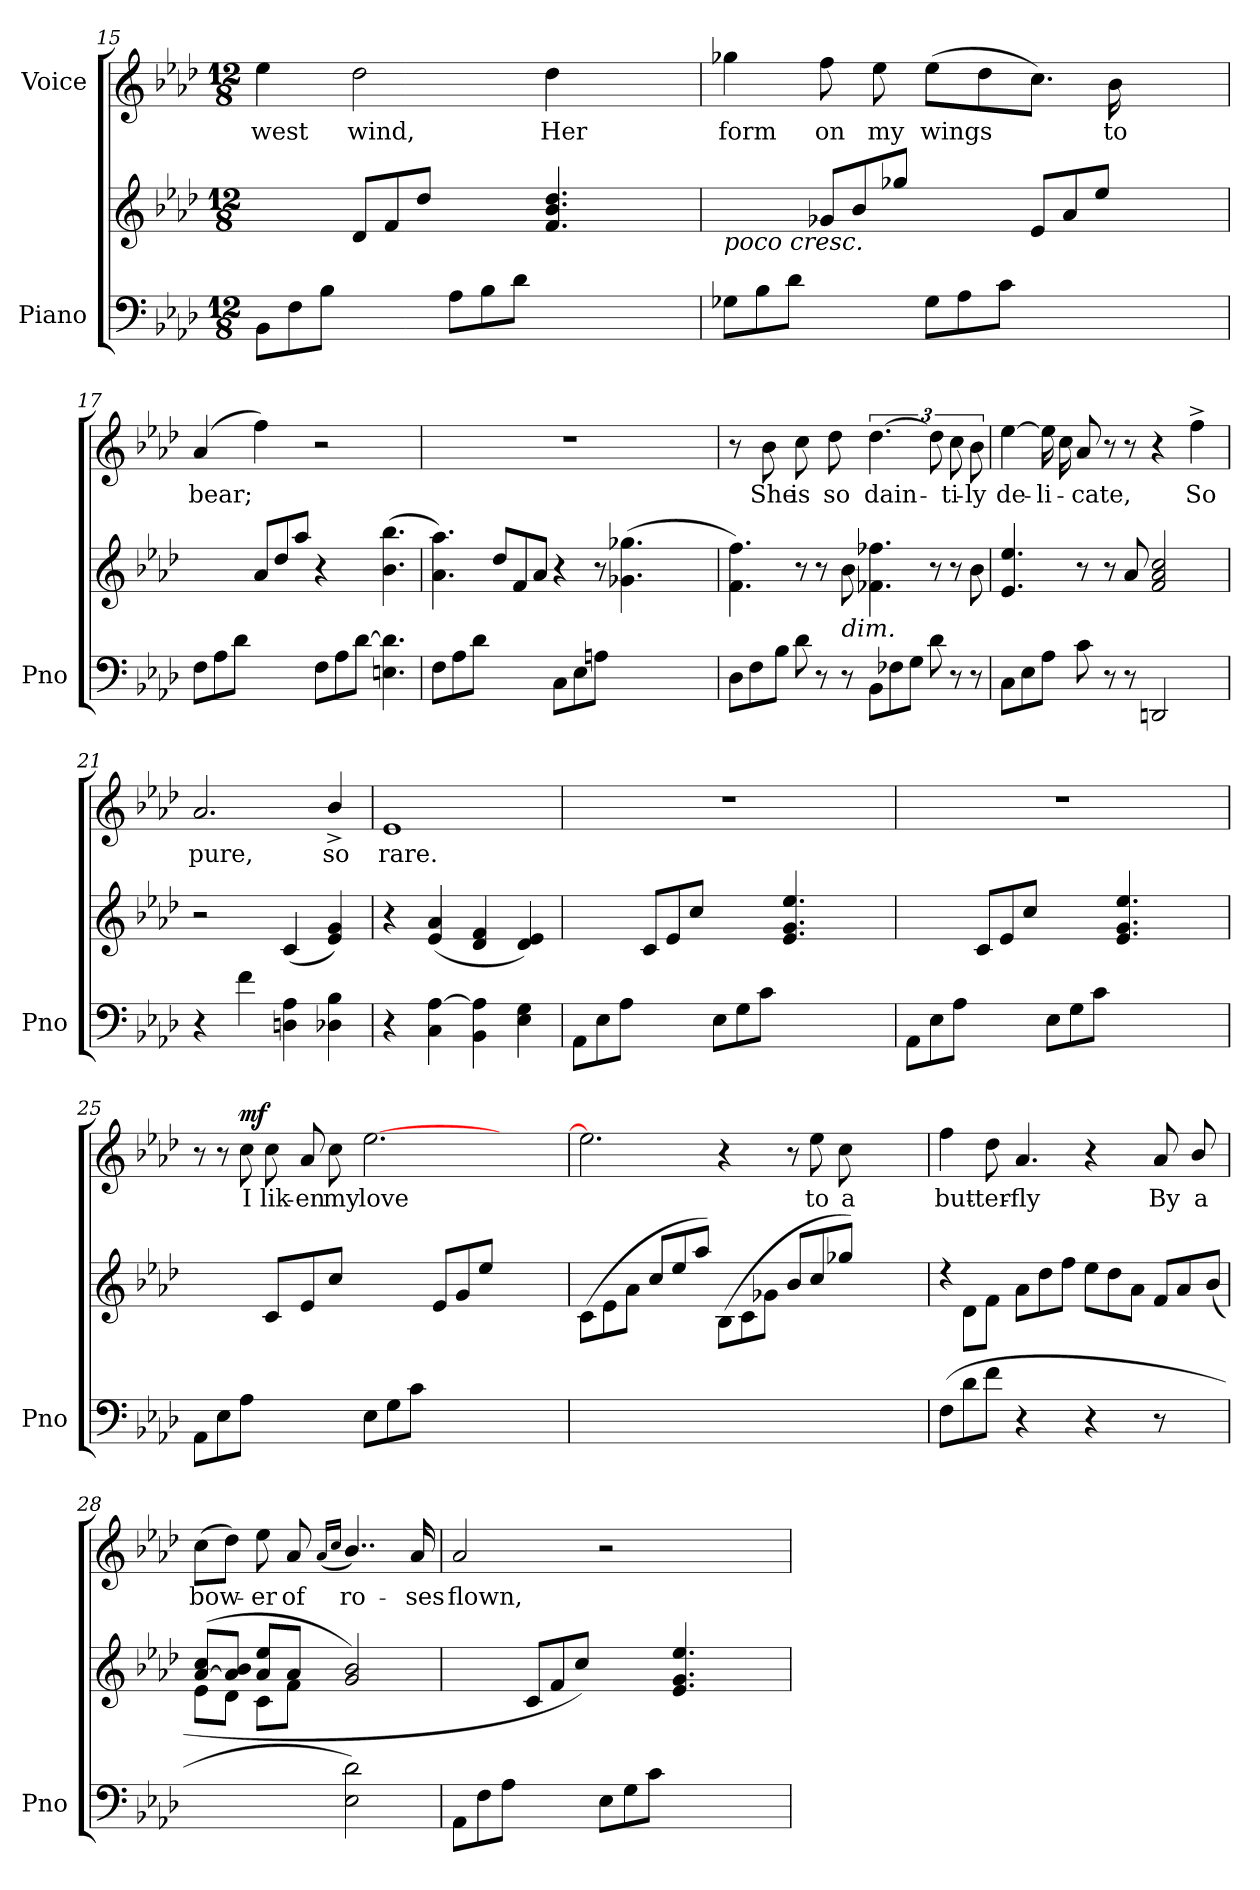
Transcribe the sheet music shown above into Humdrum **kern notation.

**kern	**kern	**kern	**text	**dynam
*part2	*part2	*part1	*part1	*part1
*staff3	*staff2	*staff1	*staff1	*staff1
*I"Piano	*	*I"Voice	*	*
*I'Pno	*	*	*	*
!!LO:LB:g=z
*clefF4	*clefG2	*clefG2	*	*
*k[b-e-a-d-]	*k[b-e-a-d-]	*k[b-e-a-d-]	*	*
*M12/8	*M12/8	*M12/8	*	*
*Xtuplet	*	*	*	*
=15	=15	=15	=15	=15
*^	*	*	*	*
!	!	!	!	!LO:LY:b	!
(12BB-\L	1.ryy	4ryy	4ee-\	west	.
12F\	.	.	.	.	.
12B-\J	.	.	.	.	.
*	*	*Xtuplet	*	*	*
!	!	!	!	!LO:LY:b	!
4ryy	.	12d-/L	2dd-\	wind,	.
.	.	12f/	.	.	.
.	.	12dd-/J)	.	.	.
(12A-\L	.	4ryy	.	.	.
12B-\	.	.	.	.	.
12d-\J	.	.	.	.	.
!	!	!	!	!LO:LY:b	!
2.ryy	.	6.f/ 6.b-/ 6.dd-/)	4dd-\	Her	.
.	.	2ryy	2ryy	.	.
=16	=16	=16	=16	=16	=16
!	!	!LO:TX:b:i:t=poco     cresc.	!	!	!
!	!	!	!	!LO:LY:b	!
(12G-X\L	1.ryy	4ryy	4gg-X\	form	.
12B-\	.	.	.	.	.
12d-\J	.	.	.	.	.
!	!	!	!	!LO:LY:b	!
4ryy	.	12g-X/L	8ff\	on	.
.	.	12b-/	.	.	.
!	!	!	!	!LO:LY:b	!
.	.	.	8ee-\	my	.
.	.	12gg-X/J)	.	.	.
!	!	!	!	!LO:LY:b	!
(12G-\L	.	4ryy	(8ee-\L	wings	.
12A-\	.	.	.	.	.
.	.	.	8dd-\	.	.
12c\J	.	.	.	.	.
2.ryy	.	12e-/L	8.cc\J)	.	.
.	.	12a-/	.	.	.
.	.	12ee-/J)	.	.	.
!	!	!	!	!LO:LY:b	!
.	.	.	16b-\	to	.
.	.	2ryy	2ryy	.	.
!!LO:PB:g=z
=17	=17	=17	=17	=17	=17
!	!	!	!	!LO:LY:b	!
(12F\L	2ryy	4ryy	(4a-/	bear;	.
12A-\	.	.	.	.	.
12d-\J	.	.	.	.	.
2.ryy	.	12a-/L	4ff\)	.	.
.	.	12dd-/	.	.	.
.	.	12aa-/J)	.	.	.
.	12F\L	4r	2r	.	.
.	12A-\	.	.	.	.
.	[12d-\J	.	.	.	.
.	6.En\ 6.d-\]	(6.b-\ 6.bb-\	.	.	.
*v	*v	*	*	*	*
=18	=18	=18	=18	=18
*	*^	*	*	*
(12F\L	6.a-\ 6.aa-\)	4ryy	1.r	.	.
12A-\	.	.	.	.	.
12d-\J	.	.	.	.	.
4ryy	6.ryy	12dd-/L	.	.	.
.	.	12f/	.	.	.
.	.	12a-/J)	.	.	.
(12C\L	6r	4ryy	.	.	.
12E-\	.	.	.	.	.
12An\J	12r	.	.	.	.
2.ryy	6.ryy	(6.g-X\ 6.gg-X\)	.	.	.
.	2ryy	2ryy	.	.	.
*	*v	*v	*	*	*
!!LO:LB:g=z
=19	=19	=19	=19	=19
12D-\L	6.f\ 6.ff\)	8r	.	.
12F\	.	.	.	.
!	!	!	!LO:LY:b	!
.	.	8b-\	She	.
12B-\J	.	.	.	.
!	!	!	!LO:LY:b	!
12d-\	12r	8cc\	is	.
12r	12r	.	.	.
!	!	!	!LO:LY:b	!
.	.	8dd-\	so	.
!	!LO:TX:b:i:t=dim.	!	!	!
12r	12b-\	.	.	.
!	!	!	!LO:LY:b	!
12BB-\L	6.f-X\ 6.ff-X\	[6.dd-\	dain-	.
12F-X\	.	.	.	.
12G\J	.	.	.	.
*	*	*Xtuplet	*	*
12d-\	12r	12dd-\]	.	.
!	!	!	!LO:LY:b	!
12r	12r	12cc\	-ti-	.
!	!	!	!LO:LY:b	!
12r	12b-\	12b-\	-ly	.
=20	=20	=20	=20	=20
!	!	!	!LO:LY:b	!
12C\L	6.e-/ 6.ee-/	[6ee-\	de-	.
12E-\	.	.	.	.
!	!	!	!LO:LY:b	!
12A-\J	.	24ee-\]	-li-	.
.	.	24cc\	.	.
!	!	!	!LO:LY:b	!
12c\	12r	12a-/	-cate,	.
12r	12r	12r	.	.
12r	12a-/	12r	.	.
2DDn/	2f/ 2a-/ 2cc/	4r	.	.
!	!	!	!LO:LY:b	!
.	.	4ff^\	So	.
!!LO:LB:g=z
=21	=21	=21	=21	=21
!	!	!	!LO:LY:b	!
4r	2r	2.a-/	pure,	.
4f\	.	.	.	.
4Dn\ 4A-\	(4c/	.	.	.
!	!	!	!LO:LY:b	!
4D-X\ 4B-\	4e-/ 4g/)	4b-^>/	so	.
=22	=22	=22	=22	=22
!	!	!	!LO:LY:b	!
4r	4r	1e-	rare.	.
4C\ [4A-\	(4e-/ 4a-/	.	.	.
4BB-\ 4A-\]	4d-/ 4f/	.	.	.
4E-\ 4G\	4d-/ 4e-/)	.	.	.
=23	=23	=23	=23	=23
*^	*	*	*	*
(12AA-\L	1.ryy	4ryy	1.r	.	.
12E-\	.	.	.	.	.
12A-\J	.	.	.	.	.
4ryy	.	12c/L	.	.	.
.	.	12e-/	.	.	.
.	.	12cc/J)	.	.	.
(12E-\L	.	4ryy	.	.	.
12G\	.	.	.	.	.
12c\J	.	.	.	.	.
2.ryy	.	6.e-/ 6.g/ 6.ee-/)	.	.	.
.	.	2ryy	.	.	.
!!LO:LB:g=z
=24	=24	=24	=24	=24	=24
(12AA-\L	1.ryy	4ryy	1.r	.	.
12E-\	.	.	.	.	.
12A-\J	.	.	.	.	.
4ryy	.	12c/L	.	.	.
.	.	12e-/	.	.	.
.	.	12cc/J)	.	.	.
(12E-\L	.	4ryy	.	.	.
12G\	.	.	.	.	.
12c\J	.	.	.	.	.
2.ryy	.	6.e-/ 6.g/ 6.ee-/)	.	.	.
.	.	2ryy	.	.	.
=25	=25	=25	=25	=25	=25
(12AA-\L	1.ryy	4ryy	12r	.	.
12E-\	.	.	12r	.	.
!	!	!	!	!LO:LY:b	!LO:DY:a
12A-\J	.	.	12cc\	I	mf
!	!	!	!	!LO:LY:b	!
4ryy	.	12c/L	12cc\	lik-	.
!	!	!	!	!LO:LY:b	!
.	.	12e-/	12a-/	-en	.
!	!	!	!	!LO:LY:b	!
.	.	12cc/J)	12cc\	my	.
!	!	!	!	!LO:LY:b	!
(12E-\L	.	4ryy	[3.ee-\	love	.
12G\	.	.	.	.	.
12c\J	.	.	.	.	.
2.ryy	.	12e-/L	.	.	.
.	.	12g/	.	.	.
.	.	12ee-/J)	.	.	.
.	.	2ryy	2ryy	.	.
*v	*v	*	*	*	*
!!LO:PB:g=z
=26	=26	=26	=26	=26
1.ryy	(12c\L	3.ee-\]	.	.
.	12e-\	.	.	.
.	12a-\J	.	.	.
.	12cc/L	.	.	.
.	12ee-/	.	.	.
.	12aa-/J)	.	.	.
.	(12B-\L	4r	.	.
.	12c\	.	.	.
.	12g-X\J	.	.	.
.	12b-/L	12r	.	.
!	!	!	!LO:LY:b	!
.	12cc/	12ee-\	to	.
!	!	!	!LO:LY:b	!
.	12gg-X/J)	12cc\	a	.
.	2ryy	2ryy	.	.
=27	=27	=27	=27	=27
*	*^	*	*	*
!	!	!	!	!LO:LY:b	!
(<12F\L	4r	6%5ryy	6ff\	but-	.
12d-\	.	.	.	.	.
!	!	!	!	!LO:LY:b	!
12f\J	.	.	12dd-\	-ter-	.
!	!	!	!	!LO:LY:b	!
4r	12a-\L	.	6.a-/	-fly	.
.	12dd-\	.	.	.	.
.	12ff\J	.	.	.	.
4r	12ee-\L	.	4r	.	.
.	12dd-\	.	.	.	.
.	12a-\J	.	.	.	.
!	!	!	!	!LO:LY:b	!
12r	12f/L	.	8a-/	By	.
6ryy	12a-/	12d-\L	.	.	.
!	!	!	!	!LO:LY:b	!
.	.	.	8b-/	a	.
.	(12b-/J	12f\J	.	.	.
!!LO:LB:g=z
=28	=28	=28	=28	=28	=28
!	!	!	!	!LO:LY:b	!
2ryy	(>[8a-/ 8cc/L	8e-\L	(8cc\L	bow-	.
.	8a-/] 8b-/J	8d-\J	8dd-\J)	.	.
!	!	!	!	!LO:LY:b	!
.	8a-/ 8ee-/L	8c\L	8ee-\	-er	.
!	!	!	!	!LO:LY:b	!
.	8a-/J	8f\J	8a-/	of	.
.	.	.	(16qa-/LL	.	.
.	.	.	16qcc/JJ	.	.
!	!	!	!	!LO:LY:b	!
2E-\ 2d-\)	2g/ 2b-/)	2ryy	4..b-/)	ro-	.
!	!	!	!	!LO:LY:b	!
.	.	.	16a-/	-ses	.
*	*v	*v	*	*	*
=29	=29	=29	=29	=29
*^	*	*	*	*
!	!	!	!	!LO:LY:b	!
(12AA-\L	1.ryy	4ryy	2a-/	flown,	.
12F\	.	.	.	.	.
12A-\J	.	.	.	.	.
4ryy	.	12c/L	.	.	.
.	.	12f/	.	.	.
.	.	12cc/J)	.	.	.
(12E-\L	.	4ryy	2r	.	.
12G\	.	.	.	.	.
12c\J	.	.	.	.	.
2.ryy	.	6.e-/ 6.g/ 6.ee-/)	.	.	.
.	.	2ryy	2ryy	.	.
*v	*v	*	*	*	*
=	=	=	=	=
*-	*-	*-	*-	*-
